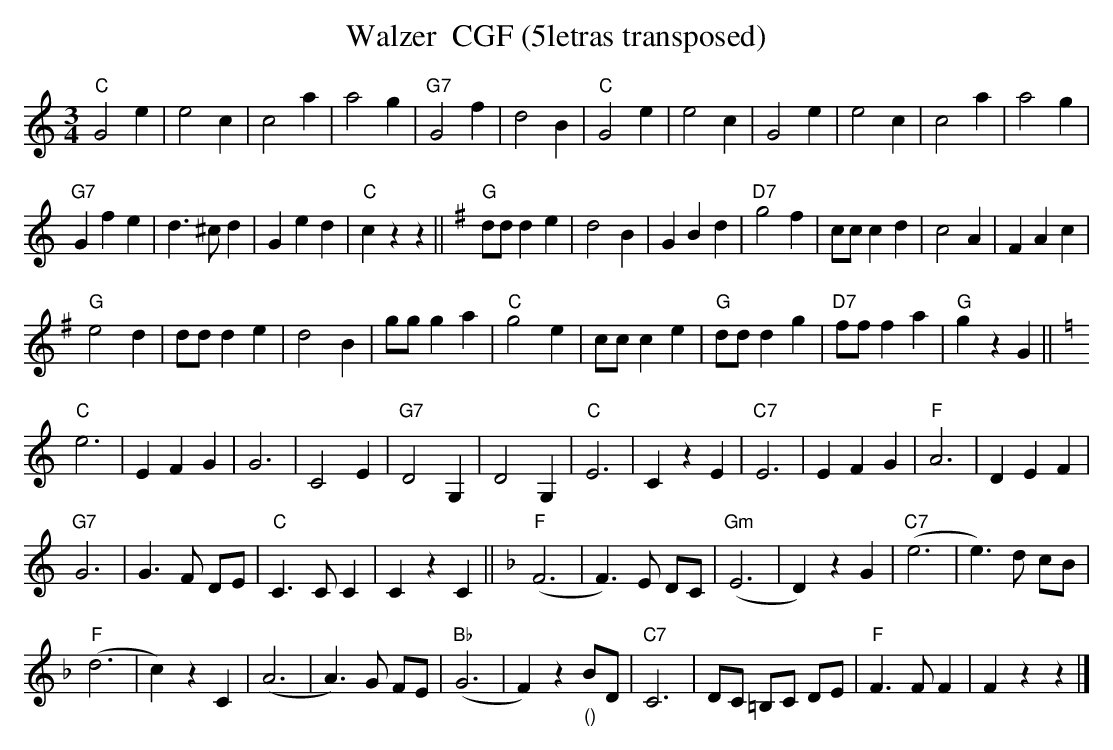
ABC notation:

X:1
T:Walzer  CGF (5letras transposed)
M:3/4
L:1/4
K:C transpose=3 %%MIDI gchordon
"C"G2e | e2c | c2a | a2g | "G7"G2f | d2B | "C"G2e | e2c | G2e | e2c | c2a | a2g |
"G7"Gfe | d>^cd | Ged | "C"czz || [K:G] "G"d/2d/2de | d2B | GBd | "D7"g2f | c/2c/2cd | c2A | FAc |
"G"e2d | d/2d/2de | d2B | g/2g/2ga | "C"g2e | c/2c/2ce | "G"d/2d/2dg | "D7"f/2f/2fa | "G"gzG || [K:C]
"C"e3 | EFG | G3 | C2E | "G7"D2G, | D2G, | "C"E3 | CzE | "C7"E3 | EFG | "F"A3 | DEF |
"G7"G3 | G>F D/2E/2 | "C"C>CC | CzC || [K:F] "F"(F3 | F>)E D/2C/2 | "Gm"(E3 | D) zG | "C7"(e3 | e>)d c/2B/2 |
"F"(d3 | c)zC | (A3 | A>)G F/2E/2 | "Bb"(G3 | F)z "_()"B/2D/2 | "C7"C3 | D/2C/2 =B,/2C/2 D/2E/2 | "F"F>FF | Fzz |]
